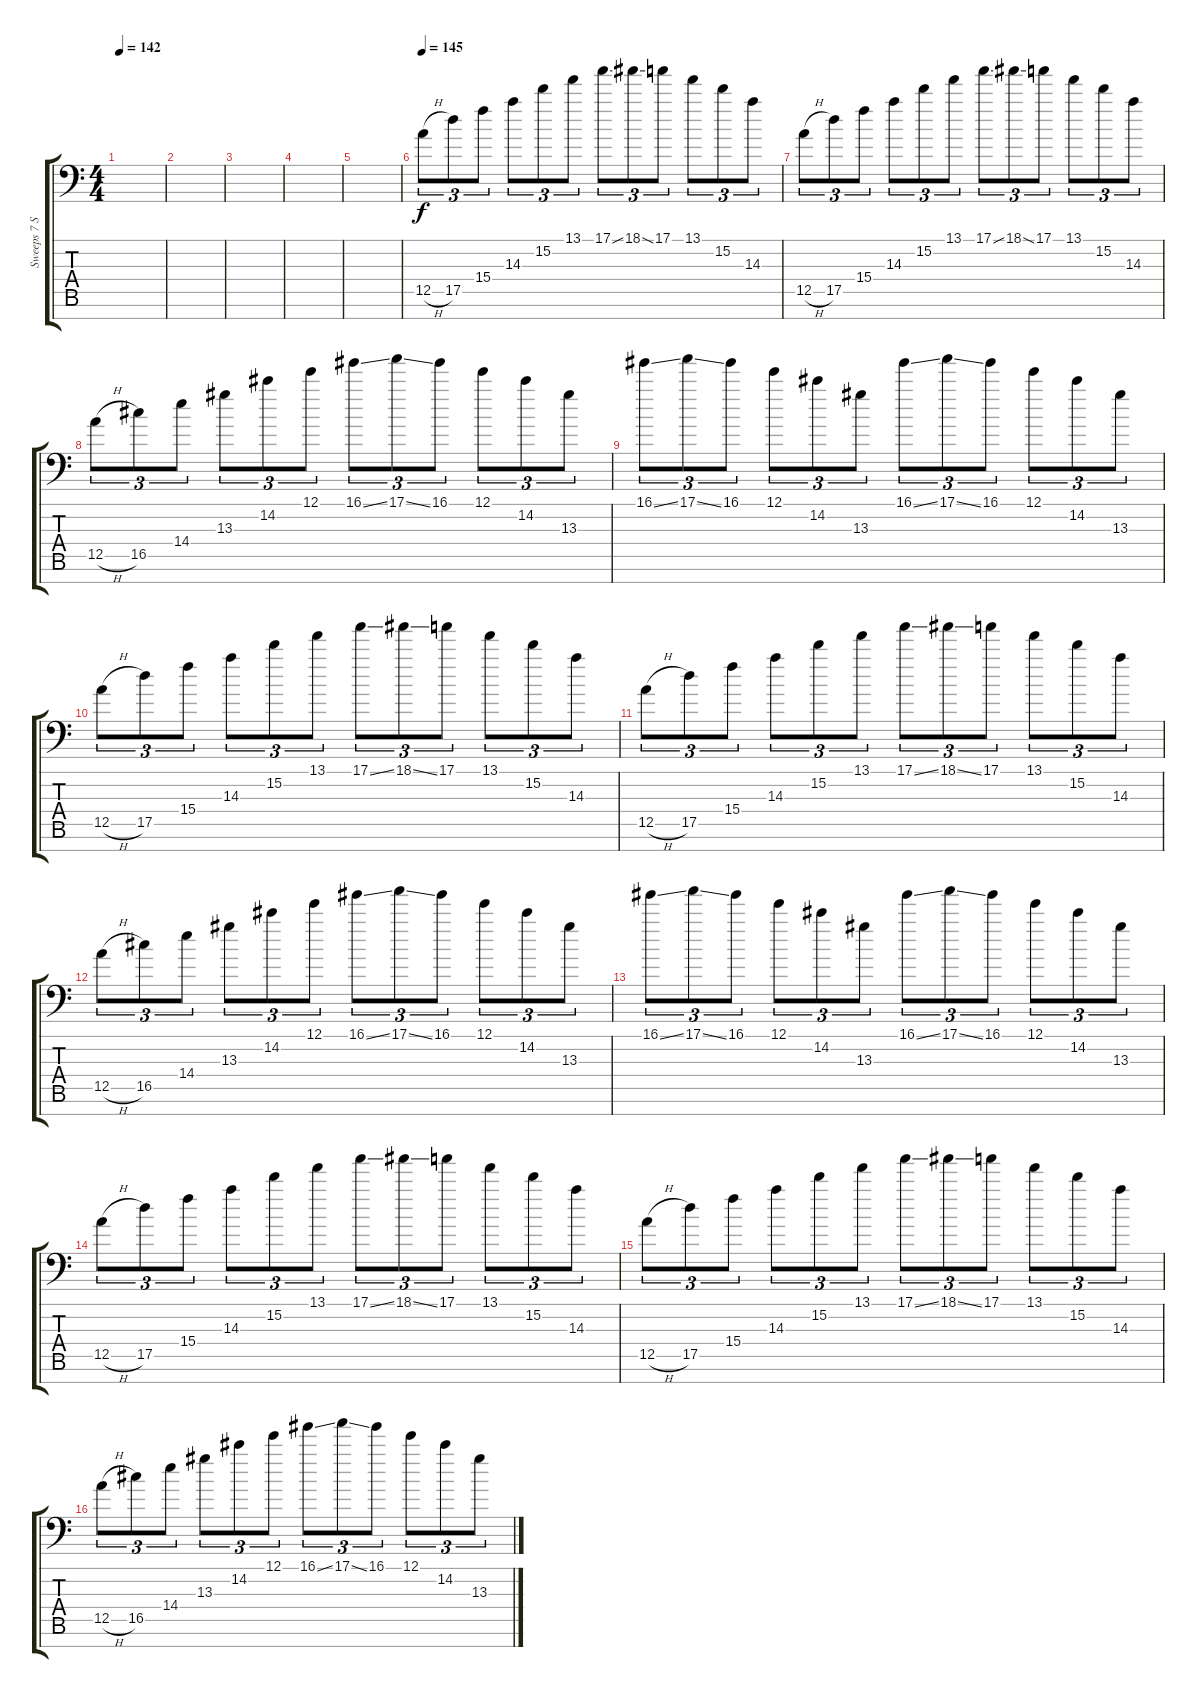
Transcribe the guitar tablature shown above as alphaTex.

\track ("Sweeps 7 String" "Sweeps 7 S") {mute instrument distortionguitar}
\staff {score tabs}
\tuning (E4 B3 G3 D3 A2 E2 A1) {hide}
\ts (4 4)
\tempo 142
\clef f4
\ks c
|
|
|
|
|
\tempo 145
12.5{h}.8{tu (3 2)} 17.5.8{tu (3 2)} 15.4.8{tu (3 2)} 14.3.8{tu (3 2)} 15.2.8{tu (3 2)} 13.1.8{tu (3 2)} 17.1{ss}.8{tu (3 2)} 18.1{ss}.8{tu (3 2)} 17.1.8{tu (3 2)} 13.1.8{tu (3 2)} 15.2.8{tu (3 2)} 14.3.8{tu (3 2)} |
12.5{h}.8{tu (3 2)} 17.5.8{tu (3 2)} 15.4.8{tu (3 2)} 14.3.8{tu (3 2)} 15.2.8{tu (3 2)} 13.1.8{tu (3 2)} 17.1{ss}.8{tu (3 2)} 18.1{ss}.8{tu (3 2)} 17.1.8{tu (3 2)} 13.1.8{tu (3 2)} 15.2.8{tu (3 2)} 14.3.8{tu (3 2)} |
12.5{h}.8{tu (3 2)} 16.5.8{tu (3 2)} 14.4.8{tu (3 2)} 13.3.8{tu (3 2)} 14.2.8{tu (3 2)} 12.1.8{tu (3 2)} 16.1{ss}.8{tu (3 2)} 17.1{ss}.8{tu (3 2)} 16.1.8{tu (3 2)} 12.1.8{tu (3 2)} 14.2.8{tu (3 2)} 13.3.8{tu (3 2)} |
16.1{ss}.8{tu (3 2)} 17.1{ss}.8{tu (3 2)} 16.1.8{tu (3 2)} 12.1.8{tu (3 2)} 14.2.8{tu (3 2)} 13.3.8{tu (3 2)} 16.1{ss}.8{tu (3 2)} 17.1{ss}.8{tu (3 2)} 16.1.8{tu (3 2)} 12.1.8{tu (3 2)} 14.2.8{tu (3 2)} 13.3.8{tu (3 2)} |
12.5{h}.8{tu (3 2)} 17.5.8{tu (3 2)} 15.4.8{tu (3 2)} 14.3.8{tu (3 2)} 15.2.8{tu (3 2)} 13.1.8{tu (3 2)} 17.1{ss}.8{tu (3 2)} 18.1{ss}.8{tu (3 2)} 17.1.8{tu (3 2)} 13.1.8{tu (3 2)} 15.2.8{tu (3 2)} 14.3.8{tu (3 2)} |
12.5{h}.8{tu (3 2)} 17.5.8{tu (3 2)} 15.4.8{tu (3 2)} 14.3.8{tu (3 2)} 15.2.8{tu (3 2)} 13.1.8{tu (3 2)} 17.1{ss}.8{tu (3 2)} 18.1{ss}.8{tu (3 2)} 17.1.8{tu (3 2)} 13.1.8{tu (3 2)} 15.2.8{tu (3 2)} 14.3.8{tu (3 2)} |
12.5{h}.8{tu (3 2)} 16.5.8{tu (3 2)} 14.4.8{tu (3 2)} 13.3.8{tu (3 2)} 14.2.8{tu (3 2)} 12.1.8{tu (3 2)} 16.1{ss}.8{tu (3 2)} 17.1{ss}.8{tu (3 2)} 16.1.8{tu (3 2)} 12.1.8{tu (3 2)} 14.2.8{tu (3 2)} 13.3.8{tu (3 2)} |
16.1{ss}.8{tu (3 2)} 17.1{ss}.8{tu (3 2)} 16.1.8{tu (3 2)} 12.1.8{tu (3 2)} 14.2.8{tu (3 2)} 13.3.8{tu (3 2)} 16.1{ss}.8{tu (3 2)} 17.1{ss}.8{tu (3 2)} 16.1.8{tu (3 2)} 12.1.8{tu (3 2)} 14.2.8{tu (3 2)} 13.3.8{tu (3 2)} |
12.5{h}.8{tu (3 2)} 17.5.8{tu (3 2)} 15.4.8{tu (3 2)} 14.3.8{tu (3 2)} 15.2.8{tu (3 2)} 13.1.8{tu (3 2)} 17.1{ss}.8{tu (3 2)} 18.1{ss}.8{tu (3 2)} 17.1.8{tu (3 2)} 13.1.8{tu (3 2)} 15.2.8{tu (3 2)} 14.3.8{tu (3 2)} |
12.5{h}.8{tu (3 2)} 17.5.8{tu (3 2)} 15.4.8{tu (3 2)} 14.3.8{tu (3 2)} 15.2.8{tu (3 2)} 13.1.8{tu (3 2)} 17.1{ss}.8{tu (3 2)} 18.1{ss}.8{tu (3 2)} 17.1.8{tu (3 2)} 13.1.8{tu (3 2)} 15.2.8{tu (3 2)} 14.3.8{tu (3 2)} |
12.5{h}.8{tu (3 2)} 16.5.8{tu (3 2)} 14.4.8{tu (3 2)} 13.3.8{tu (3 2)} 14.2.8{tu (3 2)} 12.1.8{tu (3 2)} 16.1{ss}.8{tu (3 2)} 17.1{ss}.8{tu (3 2)} 16.1.8{tu (3 2)} 12.1.8{tu (3 2)} 14.2.8{tu (3 2)} 13.3.8{tu (3 2)}
